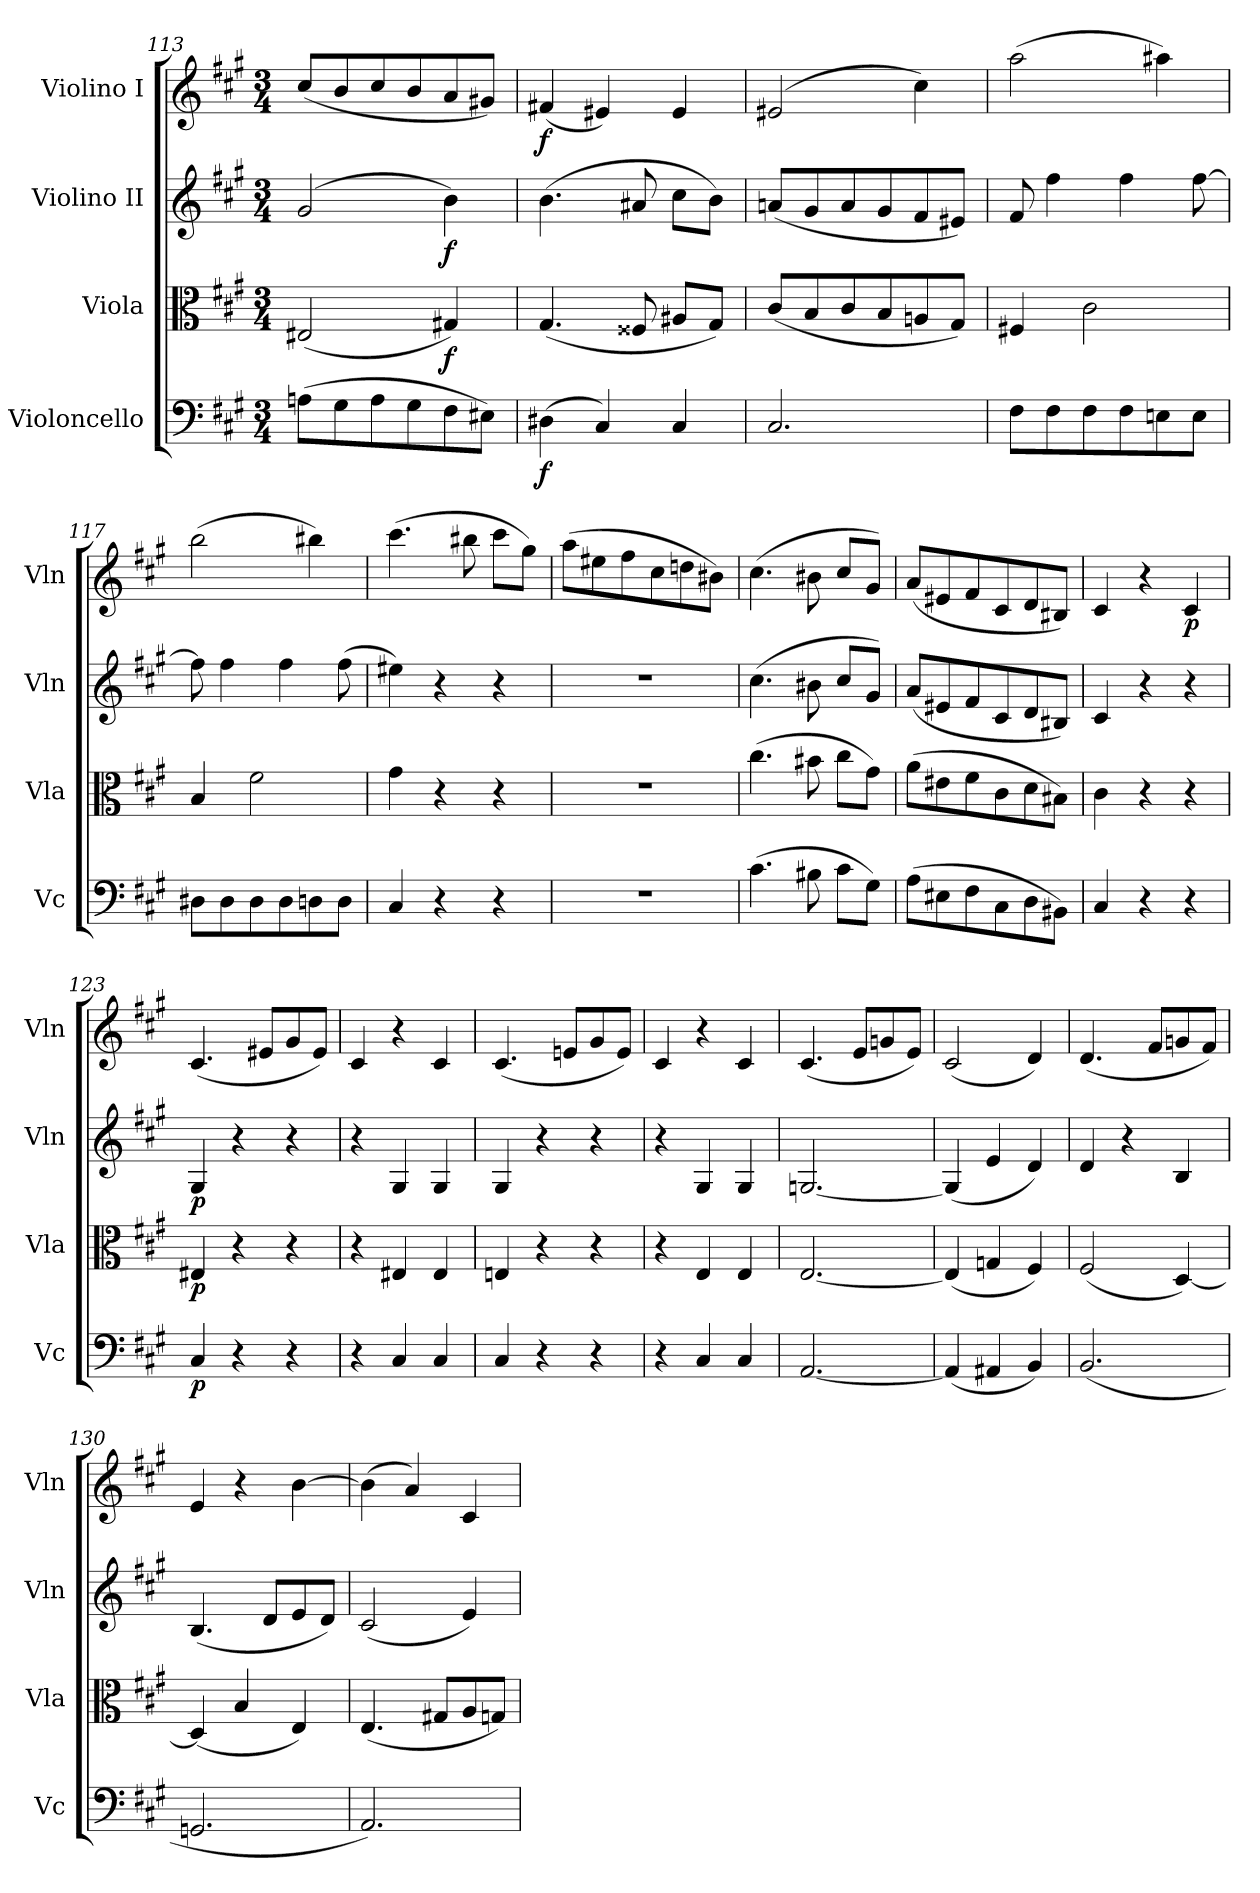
**kern	**dynam	**kern	**dynam	**kern	**dynam	**kern	**dynam
*part4	*part4	*part3	*part3	*part2	*part2	*part1	*part1
*staff4	*staff4	*staff3	*staff3	*staff2	*staff2	*staff1	*staff1
*I"Violoncello	*	*I"Viola	*	*I"Violino II	*	*I"Violino I	*
*I'Vc	*	*I'Vla	*	*I'Vln	*	*I'Vln	*
*clefF4	*	*clefC3	*	*clefG2	*	*clefG2	*
*k[f#c#g#]	*	*k[f#c#g#]	*	*k[f#c#g#]	*	*k[f#c#g#]	*
*A:	*	*A:	*	*A:	*	*A:	*
*M3/4	*	*M3/4	*	*M3/4	*	*M3/4	*
=113	=113	=113	=113	=113	=113	=113	=113
(8AnL	.	(2E#X	.	(2g#	.	(8cc#L	.
8G#	.	.	.	.	.	8b	.
8A	.	.	.	.	.	8cc#	.
8G#	.	.	.	.	.	8b	.
8F#	.	4G#X)	f	4b)	f	8a	.
8E#XJ)	.	.	.	.	.	8g#XJ)	.
=114	=114	=114	=114	=114	=114	=114	=114
(4D#X	f	(4.G#	.	(4.b	.	(4f#X	f
4C#)	.	.	.	.	.	4e#X)	.
.	.	8F##X	.	8a#X	.	.	.
4C#	.	8A#XL	.	8cc#L	.	4e#	.
.	.	8G#J)	.	8bJ)	.	.	.
=115	=115	=115	=115	=115	=115	=115	=115
2.C#	.	(8c#L	.	(8anL	.	(2e#X	.
.	.	8B	.	8g#	.	.	.
.	.	8c#	.	8a	.	.	.
.	.	8B	.	8g#	.	.	.
.	.	8An	.	8f#	.	4cc#)	.
.	.	8G#J)	.	8e#XJ)	.	.	.
=116	=116	=116	=116	=116	=116	=116	=116
8F#L	.	4F#X	.	8f#	.	(2aa	.
8F#	.	.	.	4ff#	.	.	.
8F#	.	2c#	.	.	.	.	.
8F#	.	.	.	4ff#	.	.	.
8En	.	.	.	.	.	4aa#X)	.
8EJ	.	.	.	[8ff#	.	.	.
!!LO:PB:g=z
=117	=117	=117	=117	=117	=117	=117	=117
8D#XL	.	4B	.	8ff#]	.	(2bb	.
8D#	.	.	.	4ff#	.	.	.
8D#	.	2f#	.	.	.	.	.
8D#	.	.	.	4ff#	.	.	.
8Dn	.	.	.	.	.	4bb#X)	.
8DJ	.	.	.	(8ff#	.	.	.
=118	=118	=118	=118	=118	=118	=118	=118
4C#	.	4g#	.	4ee#X)	.	(4.ccc#	.
4r	.	4r	.	4r	.	.	.
.	.	.	.	.	.	8bb#X	.
4r	.	4r	.	4r	.	8ccc#L	.
.	.	.	.	.	.	8gg#J)	.
=119	=119	=119	=119	=119	=119	=119	=119
2.r	.	2.r	.	2.r	.	(8aaL	.
.	.	.	.	.	.	8ee#X	.
.	.	.	.	.	.	8ff#	.
.	.	.	.	.	.	8cc#	.
.	.	.	.	.	.	8ddn	.
.	.	.	.	.	.	8b#XJ)	.
=120	=120	=120	=120	=120	=120	=120	=120
(4.c#	.	(4.cc#	.	(4.cc#	.	(4.cc#	.
8B#X	.	8b#X	.	8b#X	.	8b#X	.
8c#L	.	8cc#L	.	8cc#L	.	8cc#L	.
8G#J)	.	8g#J)	.	8g#J)	.	8g#J)	.
=121	=121	=121	=121	=121	=121	=121	=121
(8AL	.	(8aL	.	(8aL	.	(8aL	.
8E#X	.	8e#X	.	8e#X	.	8e#X	.
8F#	.	8f#	.	8f#	.	8f#	.
8C#	.	8c#	.	8c#	.	8c#	.
8D	.	8d	.	8d	.	8d	.
8BB#XJ)	.	8B#XJ)	.	8B#XJ)	.	8B#XJ)	.
=122	=122	=122	=122	=122	=122	=122	=122
4C#	.	4c#	.	4c#	.	4c#	.
4r	.	4r	.	4r	.	4r	.
4r	.	4r	.	4r	.	4c#	p
=123	=123	=123	=123	=123	=123	=123	=123
4C#	p	4E#X	p	4G#	p	(4.c#	.
4r	.	4r	.	4r	.	.	.
.	.	.	.	.	.	8e#XL	.
4r	.	4r	.	4r	.	8g#	.
.	.	.	.	.	.	8e#J)	.
=124	=124	=124	=124	=124	=124	=124	=124
4r	.	4r	.	4r	.	4c#	.
4C#	.	4E#X	.	4G#	.	4r	.
4C#	.	4E#	.	4G#	.	4c#	.
!!LO:LB:g=z
=125	=125	=125	=125	=125	=125	=125	=125
4C#	.	4En	.	4G#	.	(4.c#	.
4r	.	4r	.	4r	.	.	.
.	.	.	.	.	.	8enL	.
4r	.	4r	.	4r	.	8g#	.
.	.	.	.	.	.	8eJ)	.
=126	=126	=126	=126	=126	=126	=126	=126
4r	.	4r	.	4r	.	4c#	.
4C#	.	4E	.	4G#	.	4r	.
4C#	.	4E	.	4G#	.	4c#	.
=127	=127	=127	=127	=127	=127	=127	=127
[2.AA	.	[2.E	.	[2.Gn	.	(4.c#	.
.	.	.	.	.	.	8eL	.
.	.	.	.	.	.	8gn	.
.	.	.	.	.	.	8eJ)	.
=128	=128	=128	=128	=128	=128	=128	=128
(4AA]	.	(4E]	.	(4G]	.	(2c#	.
4AA#X	.	4Gn	.	4e	.	.	.
4BB)	.	4F#)	.	4d)	.	4d)	.
=129	=129	=129	=129	=129	=129	=129	=129
(2.BB	.	(2F#	.	4d	.	(4.d	.
.	.	.	.	4r	.	.	.
.	.	.	.	.	.	8f#L	.
.	.	[4D)	.	4B	.	8gn	.
.	.	.	.	.	.	8f#J)	.
=130	=130	=130	=130	=130	=130	=130	=130
2.GGn	.	(4D]	.	(4.B	.	4e	.
.	.	4B	.	.	.	4r	.
.	.	.	.	8dL	.	.	.
.	.	4E)	.	8e	.	[4b	.
.	.	.	.	8dJ)	.	.	.
=131	=131	=131	=131	=131	=131	=131	=131
2.AA)	.	(4.E	.	(2c#	.	(4b]	.
.	.	.	.	.	.	4a)	.
.	.	8G#XL	.	.	.	.	.
.	.	8A	.	4e)	.	4c#	.
.	.	8GnJ)	.	.	.	.	.
=	=	=	=	=	=	=	=
*-	*-	*-	*-	*-	*-	*-	*-
